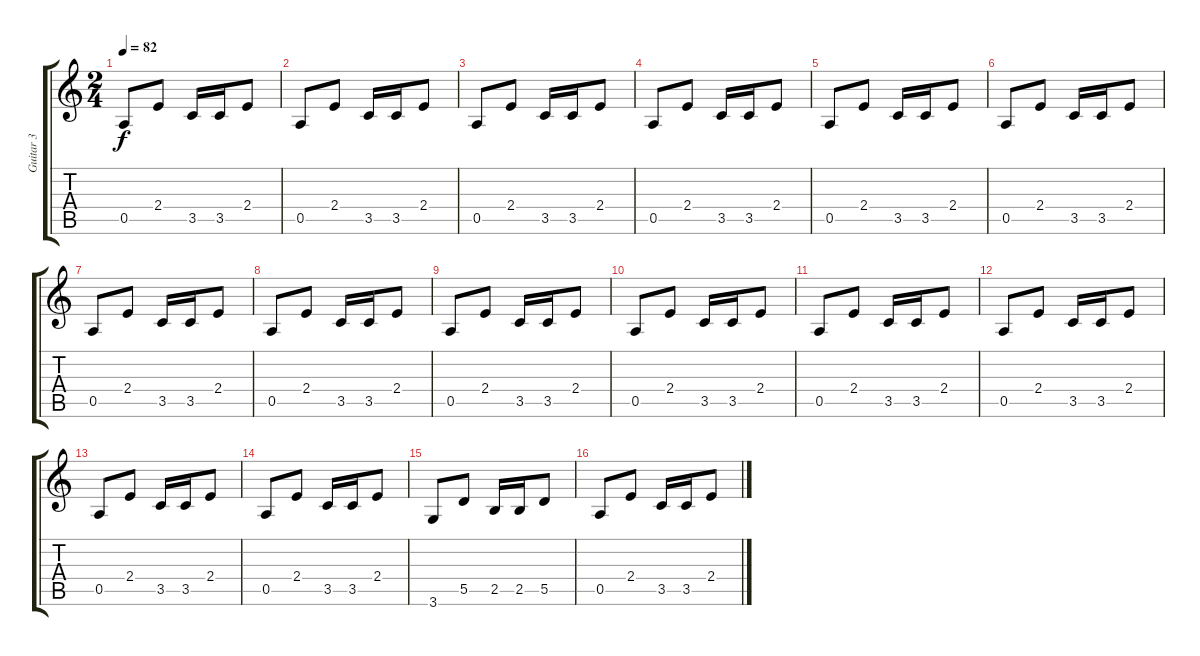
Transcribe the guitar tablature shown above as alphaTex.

\track ("Guitar 3" "Guitar 3") {instrument acousticguitarnylon}
\staff {score tabs}
\tuning (E4 B3 G3 D3 A2 E2) {hide}
\ts (2 4)
\tempo 82
\clef g2
\ks c
0.5.8{dy f} 2.4.8 3.5.16 3.5.16 2.4.8 |
0.5.8 2.4.8 3.5.16 3.5.16 2.4.8 |
0.5.8 2.4.8 3.5.16 3.5.16 2.4.8 |
0.5.8 2.4.8 3.5.16 3.5.16 2.4.8 |
0.5.8 2.4.8 3.5.16 3.5.16 2.4.8 |
0.5.8 2.4.8 3.5.16 3.5.16 2.4.8 |
0.5.8 2.4.8 3.5.16 3.5.16 2.4.8 |
0.5.8 2.4.8 3.5.16 3.5.16 2.4.8 |
0.5.8 2.4.8 3.5.16 3.5.16 2.4.8 |
0.5.8 2.4.8 3.5.16 3.5.16 2.4.8 |
0.5.8 2.4.8 3.5.16 3.5.16 2.4.8 |
0.5.8 2.4.8 3.5.16 3.5.16 2.4.8 |
0.5.8 2.4.8 3.5.16 3.5.16 2.4.8 |
0.5.8 2.4.8 3.5.16 3.5.16 2.4.8 |
3.6.8 5.5.8 2.5.16 2.5.16 5.5.8 |
0.5.8 2.4.8 3.5.16 3.5.16 2.4.8
